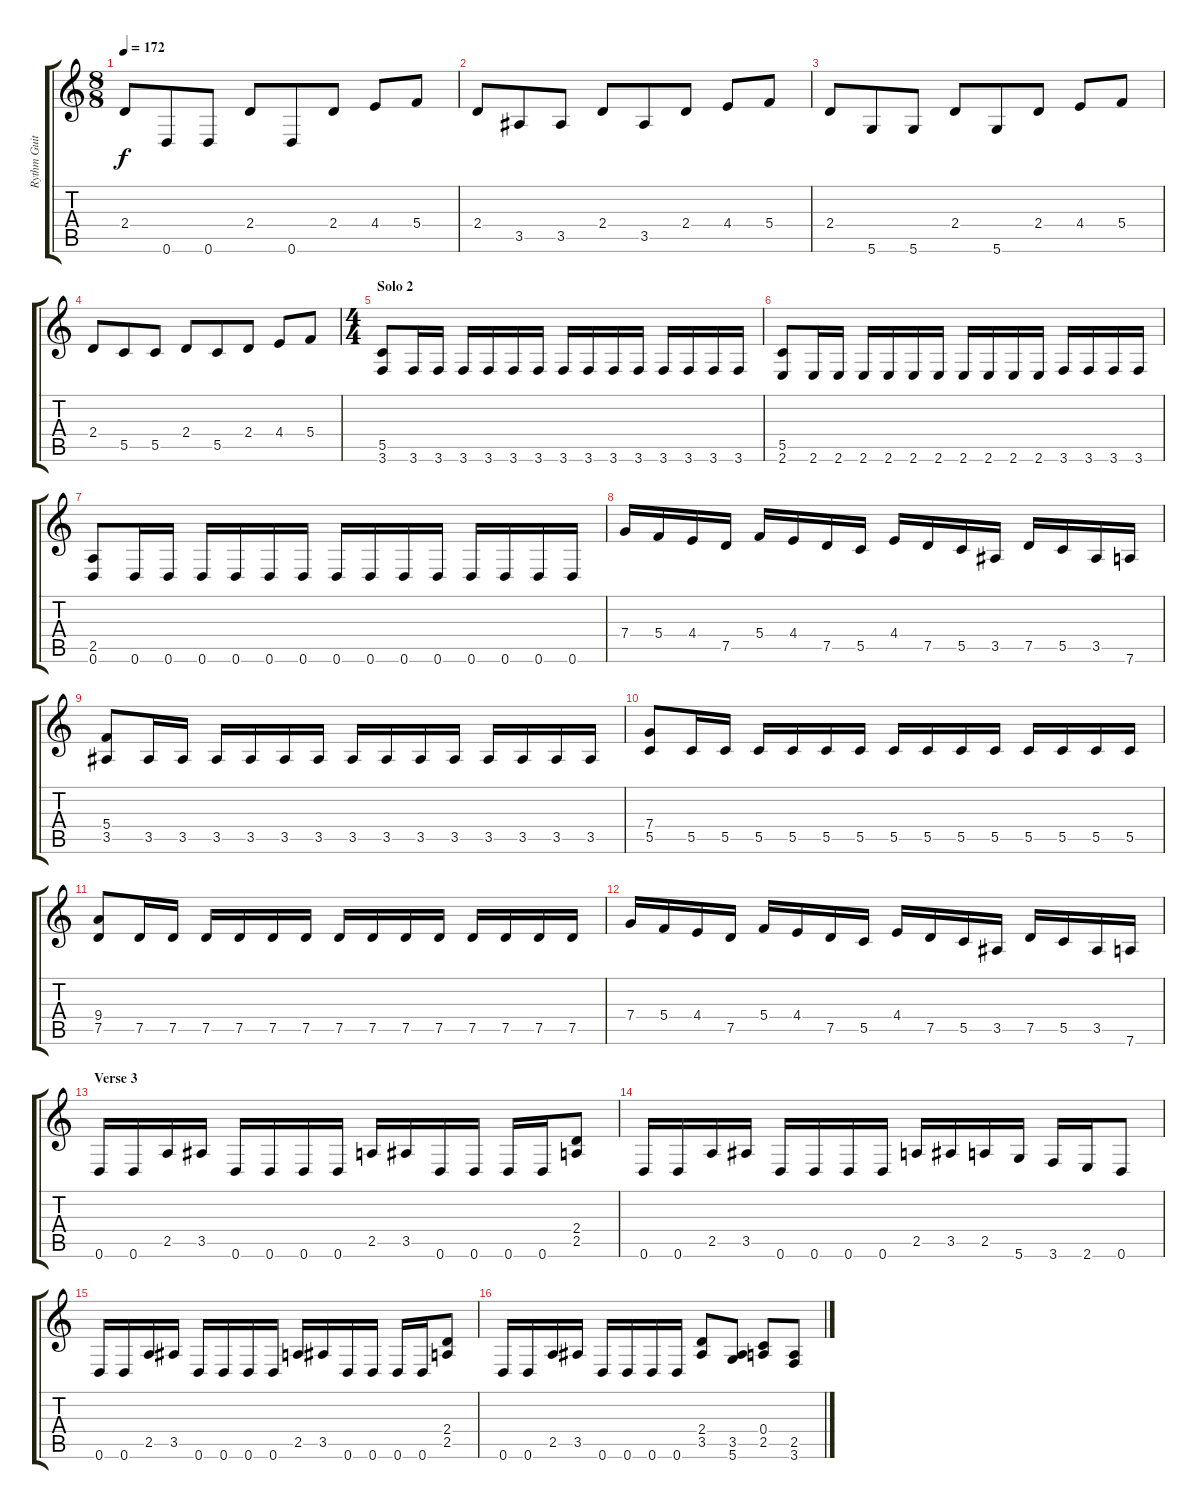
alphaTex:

\track ("Rythm Guitar 1" "Rythm Guit") {instrument distortionguitar}
\staff {score tabs}
\tuning (D4 A3 F3 C3 G2 D2) {hide}
\ts (8 8)
\tempo 172
\clef g2
\ks c
2.4.8{dy f} 0.6.8 0.6.8 2.4.8 0.6.8 2.4.8 4.4.8 5.4.8 |
2.4.8 3.5.8 3.5.8 2.4.8 3.5.8 2.4.8 4.4.8 5.4.8 |
2.4.8 5.6.8 5.6.8 2.4.8 5.6.8 2.4.8 4.4.8 5.4.8 |
2.4.8 5.5.8 5.5.8 2.4.8 5.5.8 2.4.8 4.4.8 5.4.8 |
\ts (4 4)
\section ("" "Solo 2")
(5.5 3.6).8 3.6.16 3.6.16 3.6.16 3.6.16 3.6.16 3.6.16 3.6.16 3.6.16 3.6.16 3.6.16 3.6.16 3.6.16 3.6.16 3.6.16 |
(5.5 2.6).8 2.6.16 2.6.16 2.6.16 2.6.16 2.6.16 2.6.16 2.6.16 2.6.16 2.6.16 2.6.16 3.6.16 3.6.16 3.6.16 3.6.16 |
(2.5 0.6).8 0.6.16 0.6.16 0.6.16 0.6.16 0.6.16 0.6.16 0.6.16 0.6.16 0.6.16 0.6.16 0.6.16 0.6.16 0.6.16 0.6.16 |
7.4.16 5.4.16 4.4.16 7.5.16 5.4.16 4.4.16 7.5.16 5.5.16 4.4.16 7.5.16 5.5.16 3.5.16 7.5.16 5.5.16 3.5.16 7.6.16 |
(5.4 3.5).8 3.5.16 3.5.16 3.5.16 3.5.16 3.5.16 3.5.16 3.5.16 3.5.16 3.5.16 3.5.16 3.5.16 3.5.16 3.5.16 3.5.16 |
(7.4 5.5).8 5.5.16 5.5.16 5.5.16 5.5.16 5.5.16 5.5.16 5.5.16 5.5.16 5.5.16 5.5.16 5.5.16 5.5.16 5.5.16 5.5.16 |
(9.4 7.5).8 7.5.16 7.5.16 7.5.16 7.5.16 7.5.16 7.5.16 7.5.16 7.5.16 7.5.16 7.5.16 7.5.16 7.5.16 7.5.16 7.5.16 |
7.4.16 5.4.16 4.4.16 7.5.16 5.4.16 4.4.16 7.5.16 5.5.16 4.4.16 7.5.16 5.5.16 3.5.16 7.5.16 5.5.16 3.5.16 7.6.16 |
\section ("" "Verse 3")
0.6.16 0.6.16 2.5.16 3.5.16 0.6.16 0.6.16 0.6.16 0.6.16 2.5.16 3.5.16 0.6.16 0.6.16 0.6.16 0.6.16 (2.4 2.5).8 |
0.6.16 0.6.16 2.5.16 3.5.16 0.6.16 0.6.16 0.6.16 0.6.16 2.5.16 3.5.16 2.5.16 5.6.16 3.6.16 2.6.16 0.6.8 |
0.6.16 0.6.16 2.5.16 3.5.16 0.6.16 0.6.16 0.6.16 0.6.16 2.5.16 3.5.16 0.6.16 0.6.16 0.6.16 0.6.16 (2.4 2.5).8 |
0.6.16 0.6.16 2.5.16 3.5.16 0.6.16 0.6.16 0.6.16 0.6.16 (2.4 3.5).8 (3.5 5.6).8 (0.4 2.5).8 (2.5 3.6).8
